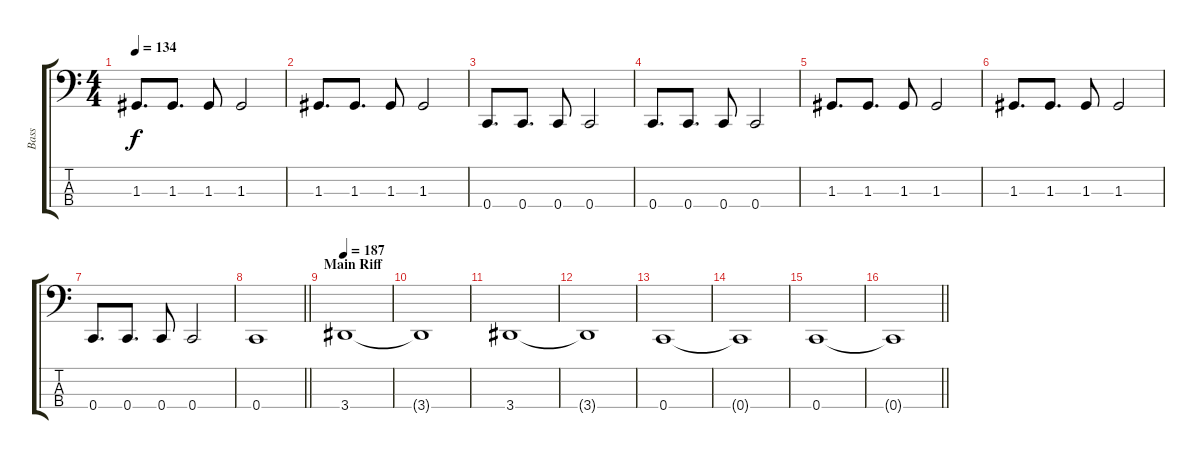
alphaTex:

\track ("Bass" "Bass") {instrument electricbassfinger}
\staff {score tabs}
\tuning (F2 C2 G1 C1) {hide}
\ts (4 4)
\tempo 134
\clef f4
\ks c
1.3.8{d dy f} 1.3.8{d} 1.3.8 1.3.2 |
1.3.8{d} 1.3.8{d} 1.3.8 1.3.2 |
0.4.8{d} 0.4.8{d} 0.4.8 0.4.2 |
0.4.8{d} 0.4.8{d} 0.4.8 0.4.2 |
1.3.8{d} 1.3.8{d} 1.3.8 1.3.2 |
1.3.8{d} 1.3.8{d} 1.3.8 1.3.2 |
0.4.8{d} 0.4.8{d} 0.4.8 0.4.2 |
\barLineRight lightlight
0.4.1 |
\section ("" "Main Riff")
\tempo 187
3.4.1 |
3.4{t}.1 |
3.4.1 |
3.4{t}.1 |
0.4.1 |
0.4{t}.1 |
0.4.1 |
\barLineRight lightlight
0.4{t}.1
